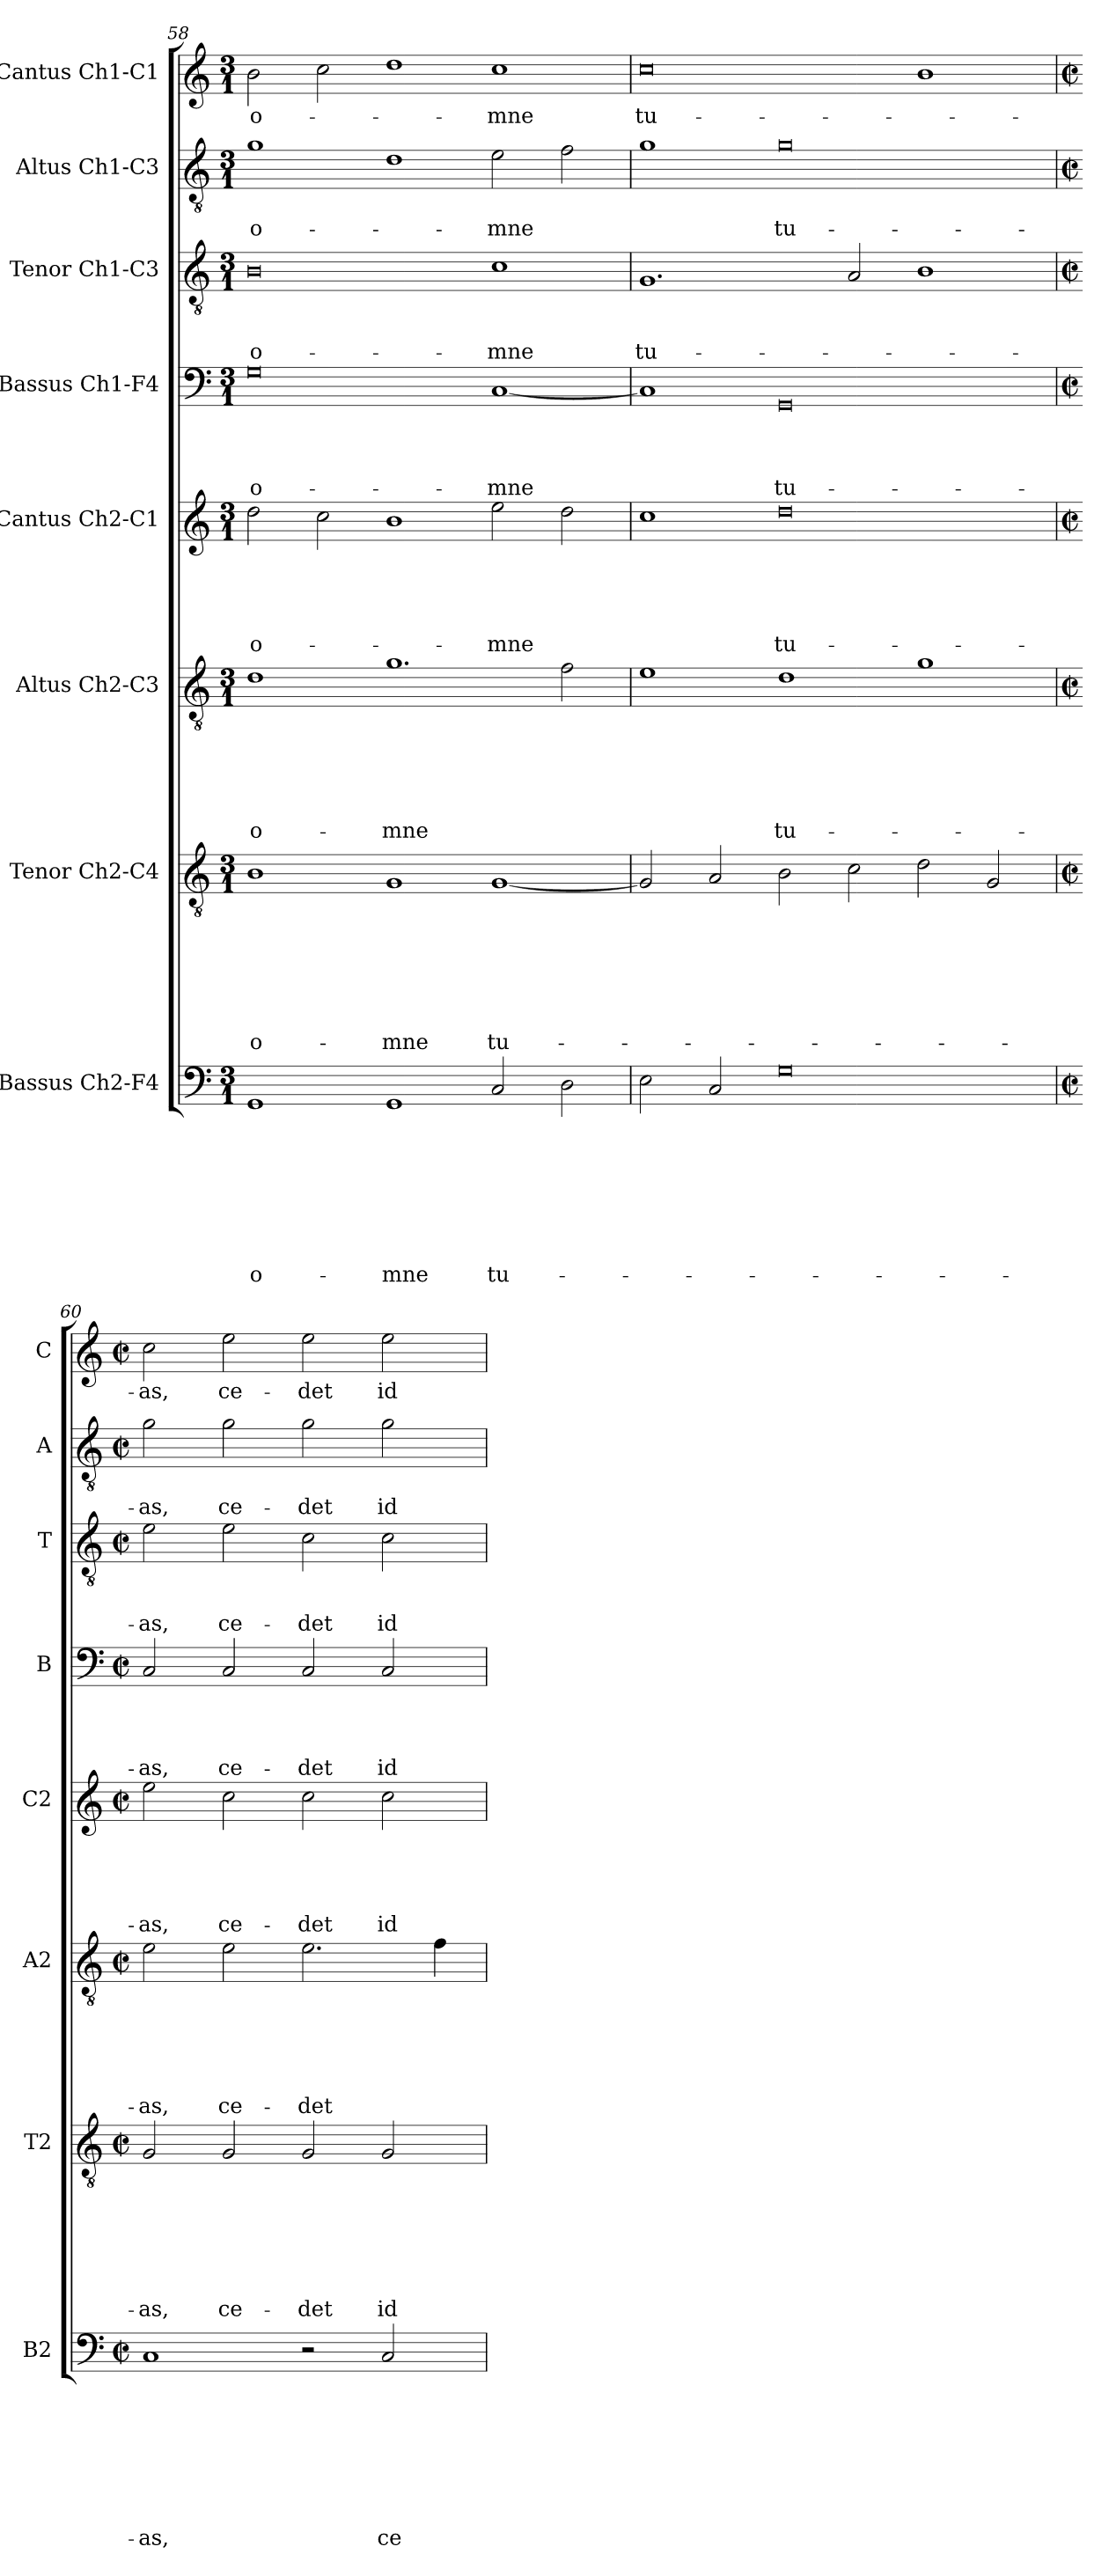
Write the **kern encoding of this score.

**kern	**text	**text	**text	**text	**text	**text	**text	**text	**kern	**text	**text	**text	**text	**text	**text	**text	**kern	**text	**text	**text	**text	**text	**text	**kern	**text	**text	**text	**text	**text	**kern	**text	**text	**text	**text	**kern	**text	**text	**text	**kern	**text	**text	**kern	**text
*part8	*part8	*part8	*part8	*part8	*part8	*part8	*part8	*part8	*part7	*part7	*part7	*part7	*part7	*part7	*part7	*part7	*part6	*part6	*part6	*part6	*part6	*part6	*part6	*part5	*part5	*part5	*part5	*part5	*part5	*part4	*part4	*part4	*part4	*part4	*part3	*part3	*part3	*part3	*part2	*part2	*part2	*part1	*part1
*staff8	*staff8	*staff8	*staff8	*staff8	*staff8	*staff8	*staff8	*staff8	*staff7	*staff7	*staff7	*staff7	*staff7	*staff7	*staff7	*staff7	*staff6	*staff6	*staff6	*staff6	*staff6	*staff6	*staff6	*staff5	*staff5	*staff5	*staff5	*staff5	*staff5	*staff4	*staff4	*staff4	*staff4	*staff4	*staff3	*staff3	*staff3	*staff3	*staff2	*staff2	*staff2	*staff1	*staff1
*I"Bassus Ch2-F4	*	*	*	*	*	*	*	*	*I"Tenor Ch2-C4	*	*	*	*	*	*	*	*I"Altus Ch2-C3	*	*	*	*	*	*	*I"Cantus Ch2-C1	*	*	*	*	*	*I"Bassus Ch1-F4	*	*	*	*	*I"Tenor Ch1-C3	*	*	*	*I"Altus Ch1-C3	*	*	*I"Cantus Ch1-C1	*
*I'B2	*	*	*	*	*	*	*	*	*I'T2	*	*	*	*	*	*	*	*I'A2	*	*	*	*	*	*	*I'C2	*	*	*	*	*	*I'B	*	*	*	*	*I'T	*	*	*	*I'A	*	*	*I'C	*
*clefF4	*	*	*	*	*	*	*	*	*clefGv2	*	*	*	*	*	*	*	*clefGv2	*	*	*	*	*	*	*clefG2	*	*	*	*	*	*clefF4	*	*	*	*	*clefGv2	*	*	*	*clefGv2	*	*	*clefG2	*
*k[]	*	*	*	*	*	*	*	*	*k[]	*	*	*	*	*	*	*	*k[]	*	*	*	*	*	*	*k[]	*	*	*	*	*	*k[]	*	*	*	*	*k[]	*	*	*	*k[]	*	*	*k[]	*
*C:	*	*	*	*	*	*	*	*	*C:	*	*	*	*	*	*	*	*C:	*	*	*	*	*	*	*C:	*	*	*	*	*	*C:	*	*	*	*	*C:	*	*	*	*C:	*	*	*C:	*
*M3/1	*	*	*	*	*	*	*	*	*M3/1	*	*	*	*	*	*	*	*M3/1	*	*	*	*	*	*	*M3/1	*	*	*	*	*	*M3/1	*	*	*	*	*M3/1	*	*	*	*M3/1	*	*	*M3/1	*
=58	=58	=58	=58	=58	=58	=58	=58	=58	=58	=58	=58	=58	=58	=58	=58	=58	=58	=58	=58	=58	=58	=58	=58	=58	=58	=58	=58	=58	=58	=58	=58	=58	=58	=58	=58	=58	=58	=58	=58	=58	=58	=58	=58
!	!	!	!	!	!	!	!	!LO:LY:b	!	!	!	!	!	!	!	!LO:LY:b	!	!	!	!	!	!	!LO:LY:b	!	!	!	!	!	!LO:LY:b	!	!	!	!	!LO:LY:b	!	!	!	!LO:LY:b	!	!	!LO:LY:b	!	!LO:LY:b
1GG	.	.	.	.	.	.	.	o-	1B	.	.	.	.	.	.	o-	1d	.	.	.	.	.	o-	2dd\	.	.	.	.	o-	0G	.	.	.	o-	0B	.	.	o-	1g	.	o-	2b\	o-
.	.	.	.	.	.	.	.	.	.	.	.	.	.	.	.	.	.	.	.	.	.	.	.	2cc\	.	.	.	.	.	.	.	.	.	.	.	.	.	.	.	.	.	2cc\	.
!	!	!	!	!	!	!	!	!LO:LY:b	!	!	!	!	!	!	!	!LO:LY:b	!	!	!	!	!	!	!LO:LY:b	!	!	!	!	!	!	!	!	!	!	!	!	!	!	!	!	!	!	!	!
1GG	.	.	.	.	.	.	.	-mne	1G	.	.	.	.	.	.	-mne	1.g	.	.	.	.	.	-mne	1b	.	.	.	.	.	.	.	.	.	.	.	.	.	.	1d	.	.	1dd	.
!	!	!	!	!	!	!	!	!LO:LY:b	!	!	!	!	!	!	!	!LO:LY:b	!	!	!	!	!	!	!	!	!	!	!	!	!LO:LY:b	!	!	!	!	!LO:LY:b	!	!	!	!LO:LY:b	!	!	!LO:LY:b	!	!LO:LY:b
2C/	.	.	.	.	.	.	.	tu-	[1G	.	.	.	.	.	.	tu-	.	.	.	.	.	.	.	2ee\	.	.	.	.	-mne	[1C	.	.	.	-mne	1c	.	.	-mne	2e\	.	-mne	1cc	-mne
2D\	.	.	.	.	.	.	.	.	.	.	.	.	.	.	.	.	2f\	.	.	.	.	.	.	2dd\	.	.	.	.	.	.	.	.	.	.	.	.	.	.	2f\	.	.	.	.
=59	=59	=59	=59	=59	=59	=59	=59	=59	=59	=59	=59	=59	=59	=59	=59	=59	=59	=59	=59	=59	=59	=59	=59	=59	=59	=59	=59	=59	=59	=59	=59	=59	=59	=59	=59	=59	=59	=59	=59	=59	=59	=59	=59
!	!	!	!	!	!	!	!	!	!	!	!	!	!	!	!	!	!	!	!	!	!	!	!	!	!	!	!	!	!	!	!	!	!	!	!	!	!	!LO:LY:b	!	!	!	!	!LO:LY:b
2E\	.	.	.	.	.	.	.	.	2G/]	.	.	.	.	.	.	.	1e	.	.	.	.	.	.	1cc	.	.	.	.	.	1C]	.	.	.	.	1.G	.	.	tu-	1g	.	.	0cc	tu-
2C/	.	.	.	.	.	.	.	.	2A/	.	.	.	.	.	.	.	.	.	.	.	.	.	.	.	.	.	.	.	.	.	.	.	.	.	.	.	.	.	.	.	.	.	.
!	!	!	!	!	!	!	!	!	!	!	!	!	!	!	!	!	!	!	!	!	!	!	!LO:LY:b	!	!	!	!	!	!LO:LY:b	!	!	!	!	!LO:LY:b	!	!	!	!	!	!	!LO:LY:b	!	!
0G	.	.	.	.	.	.	.	.	2B\	.	.	.	.	.	.	.	1d	.	.	.	.	.	tu-	0dd	.	.	.	.	tu-	0GG	.	.	.	tu-	.	.	.	.	0g	.	tu-	.	.
.	.	.	.	.	.	.	.	.	2c\	.	.	.	.	.	.	.	.	.	.	.	.	.	.	.	.	.	.	.	.	.	.	.	.	.	2A/	.	.	.	.	.	.	.	.
.	.	.	.	.	.	.	.	.	2d\	.	.	.	.	.	.	.	1g	.	.	.	.	.	.	.	.	.	.	.	.	.	.	.	.	.	1B	.	.	.	.	.	.	1b	.
.	.	.	.	.	.	.	.	.	2G/	.	.	.	.	.	.	.	.	.	.	.	.	.	.	.	.	.	.	.	.	.	.	.	.	.	.	.	.	.	.	.	.	.	.
!!LO:LB:g=z
=60	=60	=60	=60	=60	=60	=60	=60	=60	=60	=60	=60	=60	=60	=60	=60	=60	=60	=60	=60	=60	=60	=60	=60	=60	=60	=60	=60	=60	=60	=60	=60	=60	=60	=60	=60	=60	=60	=60	=60	=60	=60	=60	=60
*M2/2	*	*	*	*	*	*	*	*	*M2/2	*	*	*	*	*	*	*	*M2/2	*	*	*	*	*	*	*M2/2	*	*	*	*	*	*M2/2	*	*	*	*	*M2/2	*	*	*	*M2/2	*	*	*M2/2	*
*met(c|)	*	*	*	*	*	*	*	*	*met(c|)	*	*	*	*	*	*	*	*met(c|)	*	*	*	*	*	*	*met(c|)	*	*	*	*	*	*met(c|)	*	*	*	*	*met(c|)	*	*	*	*met(c|)	*	*	*met(c|)	*
!	!	!	!	!	!	!	!	!LO:LY:b	!	!	!	!	!	!	!	!LO:LY:b	!	!	!	!	!	!	!LO:LY:b	!	!	!	!	!	!LO:LY:b	!	!	!	!	!LO:LY:b	!	!	!	!LO:LY:b	!	!	!LO:LY:b	!	!LO:LY:b
1C	.	.	.	.	.	.	.	-as,	2G/	.	.	.	.	.	.	-as,	2e\	.	.	.	.	.	-as,	2ee\	.	.	.	.	-as,	2C/	.	.	.	-as,	2e\	.	.	-as,	2g\	.	-as,	2cc\	-as,
!	!	!	!	!	!	!	!	!	!	!	!	!	!	!	!	!LO:LY:b	!	!	!	!	!	!	!LO:LY:b	!	!	!	!	!	!LO:LY:b	!	!	!	!	!LO:LY:b	!	!	!	!LO:LY:b	!	!	!LO:LY:b	!	!LO:LY:b
.	.	.	.	.	.	.	.	.	2G/	.	.	.	.	.	.	ce-	2e\	.	.	.	.	.	ce-	2cc\	.	.	.	.	ce-	2C/	.	.	.	ce-	2e\	.	.	ce-	2g\	.	ce-	2ee\	ce-
!	!	!	!	!	!	!	!	!	!	!	!	!	!	!	!	!LO:LY:b	!	!	!	!	!	!	!LO:LY:b	!	!	!	!	!	!LO:LY:b	!	!	!	!	!LO:LY:b	!	!	!	!LO:LY:b	!	!	!LO:LY:b	!	!LO:LY:b
2r	.	.	.	.	.	.	.	.	2G/	.	.	.	.	.	.	-det	2.e\	.	.	.	.	.	-det	2cc\	.	.	.	.	-det	2C/	.	.	.	-det	2c\	.	.	-det	2g\	.	-det	2ee\	-det
!	!	!	!	!	!	!	!	!LO:LY:b	!	!	!	!	!	!	!	!LO:LY:b	!	!	!	!	!	!	!	!	!	!	!	!	!LO:LY:b	!	!	!	!	!LO:LY:b	!	!	!	!LO:LY:b	!	!	!LO:LY:b	!	!LO:LY:b
2C/	.	.	.	.	.	.	.	ce-	2G/	.	.	.	.	.	.	id	.	.	.	.	.	.	.	2cc\	.	.	.	.	id	2C/	.	.	.	id	2c\	.	.	id	2g\	.	id	2ee\	id
.	.	.	.	.	.	.	.	.	.	.	.	.	.	.	.	.	4f\	.	.	.	.	.	.	.	.	.	.	.	.	.	.	.	.	.	.	.	.	.	.	.	.	.	.
=	=	=	=	=	=	=	=	=	=	=	=	=	=	=	=	=	=	=	=	=	=	=	=	=	=	=	=	=	=	=	=	=	=	=	=	=	=	=	=	=	=	=	=
*-	*-	*-	*-	*-	*-	*-	*-	*-	*-	*-	*-	*-	*-	*-	*-	*-	*-	*-	*-	*-	*-	*-	*-	*-	*-	*-	*-	*-	*-	*-	*-	*-	*-	*-	*-	*-	*-	*-	*-	*-	*-	*-	*-
